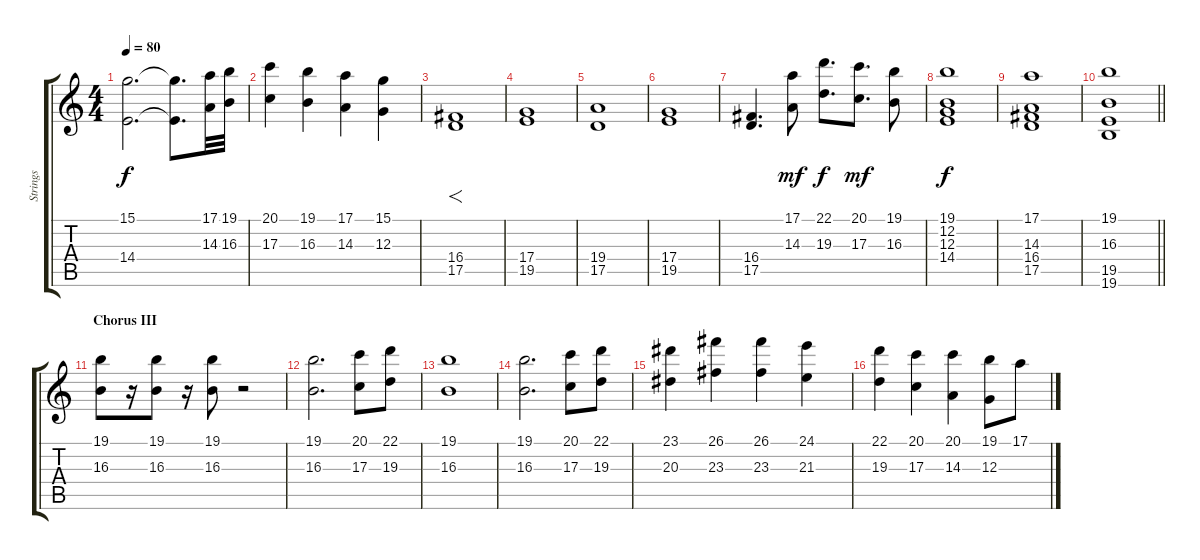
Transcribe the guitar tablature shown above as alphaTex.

\track ("Strings" "Strings") {instrument stringensemble1}
\staff {score tabs}
\tuning (E4 B3 G3 D3 A2 E2) {hide}
\ts (4 4)
\tempo 80
\clef g2
\ks c
(15.1 14.4).2{d dy f} (15.1{t} 14.4{t}).8{d} (17.1 14.3).32 (19.1 16.3).32 |
(20.1 17.3).4 (19.1 16.3).4 (17.1 14.3).4 (15.1 12.3).4 |
(16.4 17.5).1{f volume 16 instrument stringensemble1} |
(17.4 19.5).1 |
(19.4 17.5).1 |
(17.4 19.5).1 |
(16.4 17.5).4{d} (17.1 14.3).8{dy mf volume 15} (22.1 19.3).8{d dy f} (20.1 17.3).8{d dy mf} (19.1 16.3).8 |
(19.1 12.2 12.3 14.4).1{dy f} |
(17.1 14.3 16.4 17.5).1 |
\barLineRight lightlight
(19.1 16.3 19.5 19.6).1 |
\section ("" "Chorus III")
(19.1 16.3).8{volume 16} r.16 (19.1 16.3).8 r.16 (19.1 16.3).8 r.2 |
(19.1 16.3).2{d volume 8 instrument stringensemble2} (20.1 17.3).8 (22.1 19.3).8 |
(19.1 16.3).1 |
(19.1 16.3).2{d} (20.1 17.3).8 (22.1 19.3).8 |
(23.1 20.3).4 (26.1 23.3).4 (26.1 23.3).4 (24.1 21.3).4 |
(22.1 19.3).4 (20.1 17.3).4 (20.1 14.3).4 (19.1 12.3).8 17.1.8
